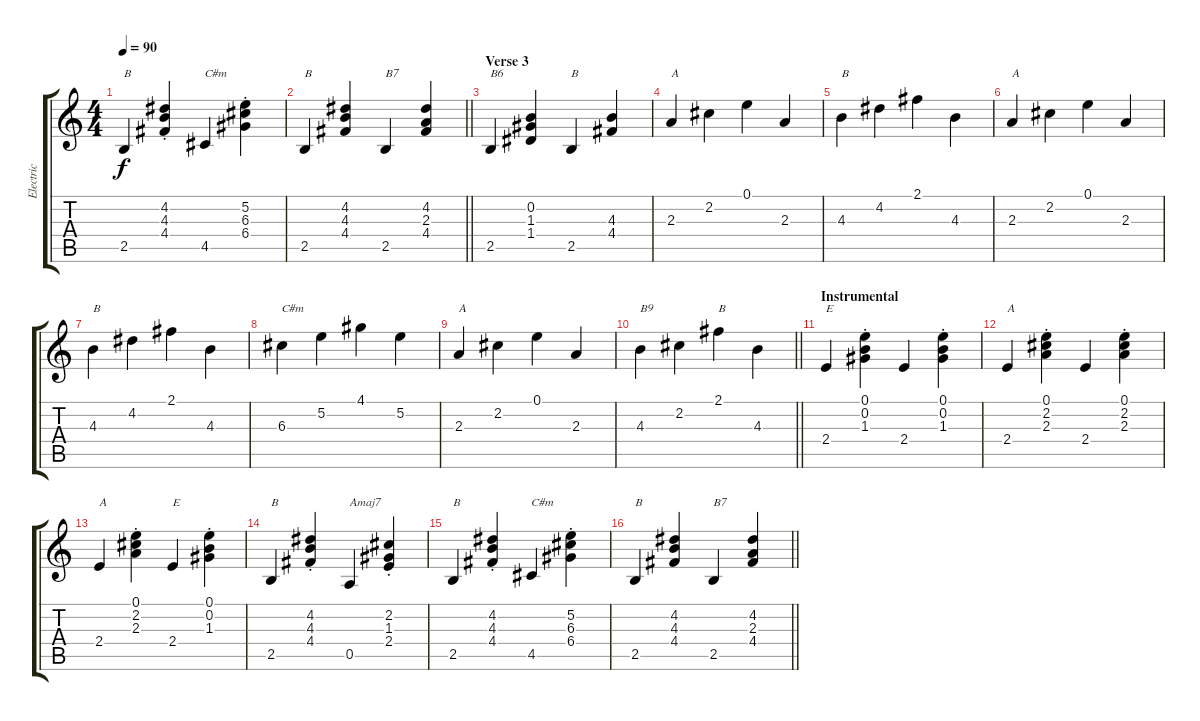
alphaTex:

\track ("Electric" "Electric") {instrument overdrivenguitar}
\staff {score tabs}
\tuning (E4 B3 G3 D3 A2 E2) {hide}
\ts (4 4)
\tempo 90
\clef g2
\ks c
2.5.4{txt "B" dy f} (4.2{st} 4.3{st} 4.4{st}).4 4.5.4{txt "C#m"} (5.2{st} 6.3{st} 6.4{st}).4 |
\barLineRight lightlight
2.5.4{txt "B"} (4.2 4.3 4.4).4 2.5.4{txt "B7"} (4.2 2.3 4.4).4 |
\section ("" "Verse 3")
2.5.4{txt "B6"} (0.2 1.3 1.4).4 2.5.4{txt "B"} (4.3 4.4).4 |
2.3.4{txt "A"} 2.2.4 0.1.4 2.3.4 |
4.3.4{txt "B"} 4.2.4 2.1.4 4.3.4 |
2.3.4{txt "A"} 2.2.4 0.1.4 2.3.4 |
4.3.4{txt "B"} 4.2.4 2.1.4 4.3.4 |
6.3.4{txt "C#m"} 5.2.4 4.1.4 5.2.4 |
2.3.4{txt "A"} 2.2.4 0.1.4 2.3.4 |
\barLineRight lightlight
4.3.4{txt "B9"} 2.2.4 2.1.4{txt "B"} 4.3.4 |
\section ("" "Instrumental")
2.4.4{txt "E"} (0.1{st} 0.2{st} 1.3{st}).4 2.4.4 (0.1{st} 0.2{st} 1.3{st}).4 |
2.4.4{txt "A"} (0.1{st} 2.2{st} 2.3{st}).4 2.4.4 (0.1{st} 2.2{st} 2.3{st}).4 |
2.4.4{txt "A"} (0.1{st} 2.2{st} 2.3{st}).4 2.4.4{txt "E"} (0.1{st} 0.2{st} 1.3{st}).4 |
2.5.4{txt "B"} (4.2{st} 4.3{st} 4.4{st}).4 0.5.4{txt "Amaj7"} (2.2{st} 1.3{st} 2.4{st}).4 |
2.5.4{txt "B"} (4.2{st} 4.3{st} 4.4{st}).4 4.5.4{txt "C#m"} (5.2{st} 6.3{st} 6.4{st}).4 |
\barLineRight lightlight
2.5.4{txt "B"} (4.2 4.3 4.4).4 2.5.4{txt "B7"} (4.2 2.3 4.4).4
